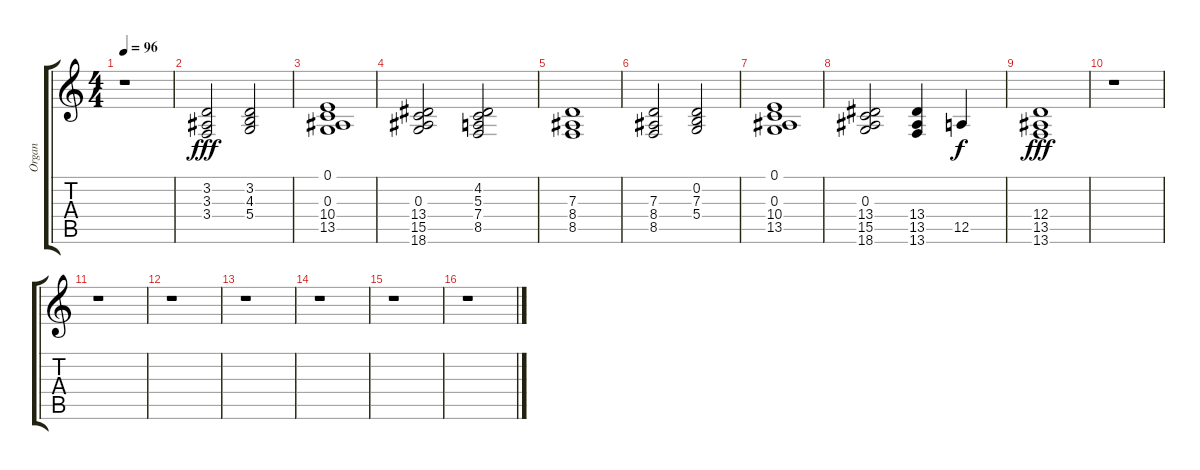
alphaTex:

\track ("Organ" "Organ") {instrument rockorgan}
\staff {score tabs}
\tuning (E4 B3 G3 D3 A2 E2) {hide}
\ts (4 4)
\tempo 96
\clef g2
\ks c
r.1{dy ff} |
(3.2 3.3 3.4).2{dy fff volume 6 instrument accordion} (3.2 4.3 5.4).2 |
(0.1 0.3 10.4 13.5).1 |
(0.3 13.4 15.5 18.6).2 (4.2 5.3 7.4 8.5).2 |
(7.3 8.4 8.5).1 |
(7.3 8.4 8.5).2 (0.2 7.3 5.4).2 |
(0.1 0.3 10.4 13.5).1 |
(0.3 13.4 15.5 18.6).2 (13.4 13.5 13.6).4 12.5.4{dy f} |
(12.4 13.5 13.6).1{dy fff} |
r.1 |
r.1 |
r.1 |
r.1 |
r.1 |
r.1 |
r.1
